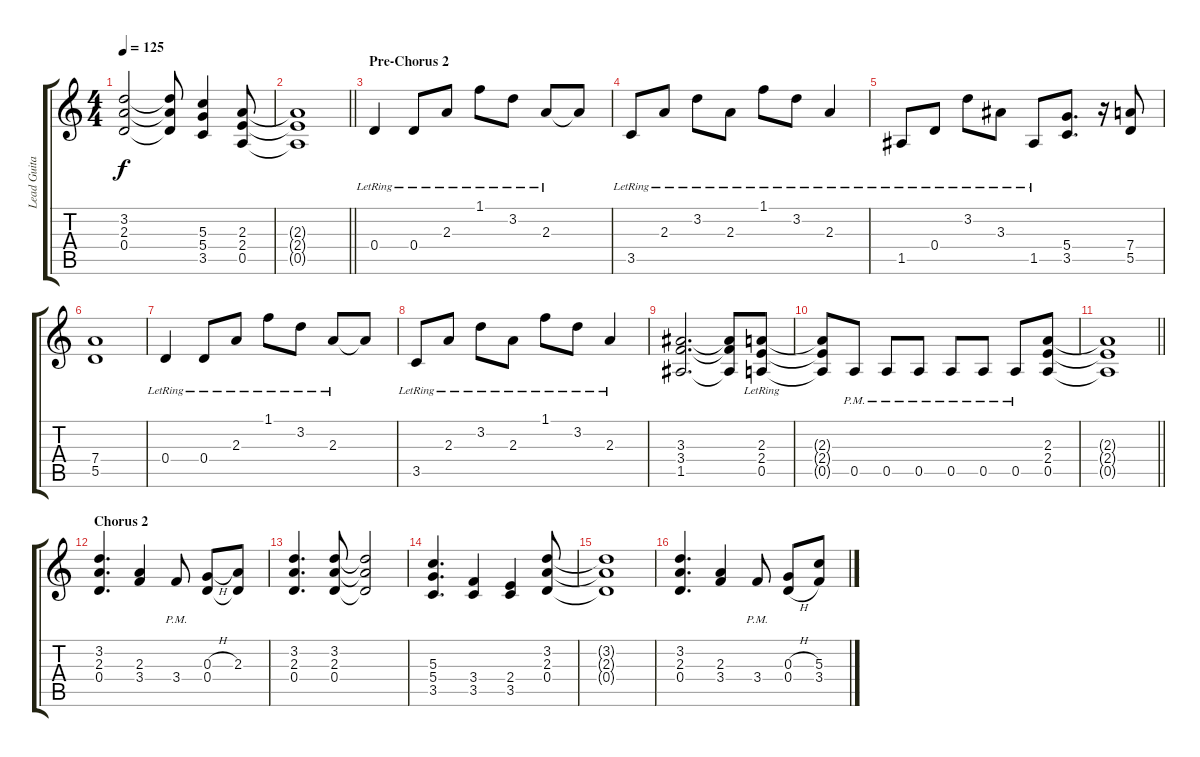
\track ("Lead Guitar 2" "Lead Guita") {instrument distortionguitar}
\staff {score tabs}
\tuning (E4 B3 G3 D3 A2 E2) {hide}
\ts (4 4)
\tempo 125
\clef g2
\ks c
(3.2 2.3 0.4).2{dy f} (3.2{t} 2.3{t} 0.4{t}).8 (5.3 5.4 3.5).4 (2.3 2.4 0.5).8 |
\barLineRight lightlight
(2.3{t} 2.4{t} 0.5{t}).1 |
\section ("" "Pre-Chorus 2")
0.4{lr}.4{volume 8} 0.4{lr}.8 2.3{lr}.8 1.1{lr}.8 3.2{lr}.8 2.3{lr}.8 2.3{t}.8 |
3.5{lr}.8 2.3{lr}.8 3.2{lr}.8 2.3{lr}.8 1.1{lr}.8 3.2{lr}.8 2.3{lr}.4 |
1.5{lr}.8 0.4{lr}.8 3.2{lr}.8 3.3{lr}.8 1.5{lr}.8 (5.4 3.5).8{d} r.16 (7.4 5.5).8 |
(7.4 5.5).1 |
0.4{lr}.4 0.4{lr}.8 2.3{lr}.8 1.1{lr}.8 3.2{lr}.8 2.3{lr}.8 2.3{t}.8 |
3.5{lr}.8 2.3{lr}.8 3.2{lr}.8 2.3{lr}.8 1.1{lr}.8 3.2{lr}.8 2.3{lr}.4 |
(3.3 3.4 1.5).2{d} (3.3{t} 3.4{t} 1.5{t}).8 (2.3{lr} 2.4{lr} 0.5{lr}).8 |
(2.3{t} 2.4{t} 0.5{t}).8 0.5{pm}.8 0.5{pm}.8 0.5{pm}.8 0.5{pm}.8 0.5{pm}.8 0.5{pm}.8 (2.3 2.4 0.5).8 |
\barLineRight lightlight
(2.3{t} 2.4{t} 0.5{t}).1 |
\section ("" "Chorus 2")
(3.2 2.3 0.4).4{d volume 13} (2.3 3.4).4 3.4{pm}.8 (0.3{h} 0.4).8 (2.3 0.4{t}).8 |
(3.2 2.3 0.4).4{d} (3.2 2.3 0.4).8 (3.2{t} 2.3{t} 0.4{t}).2 |
(5.3 5.4 3.5).4{d} (3.4 3.5).4 (2.4 3.5).4 (3.2 2.3 0.4).8 |
(3.2{t} 2.3{t} 0.4{t}).1 |
(3.2 2.3 0.4).4{d} (2.3 3.4).4 3.4{pm}.8 (0.3{h} 0.4{h}).8 (5.3 3.4).8
